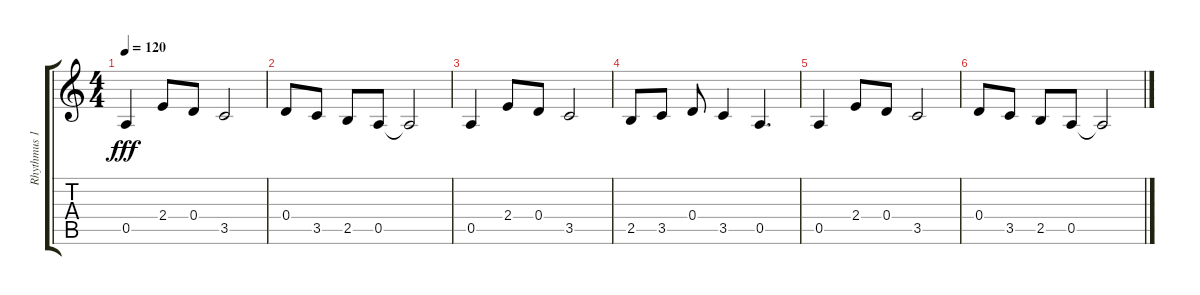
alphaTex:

\track ("Rhythmus 1" "Rhythmus 1") {instrument electricguitarclean}
\staff {score tabs}
\tuning (E4 B3 G3 D3 A2 E2) {hide}
\ts (4 4)
\tempo 120
\clef g2
\ks c
0.5.4{dy fff} 2.4.8 0.4.8 3.5.2 |
0.4.8 3.5.8 2.5.8 0.5.8 0.5{t}.2 |
0.5.4 2.4.8 0.4.8 3.5.2 |
2.5.8 3.5.8 0.4.8 3.5.4 0.5.4{d} |
0.5.4 2.4.8 0.4.8 3.5.2 |
0.4.8 3.5.8 2.5.8 0.5.8 0.5{t}.2
